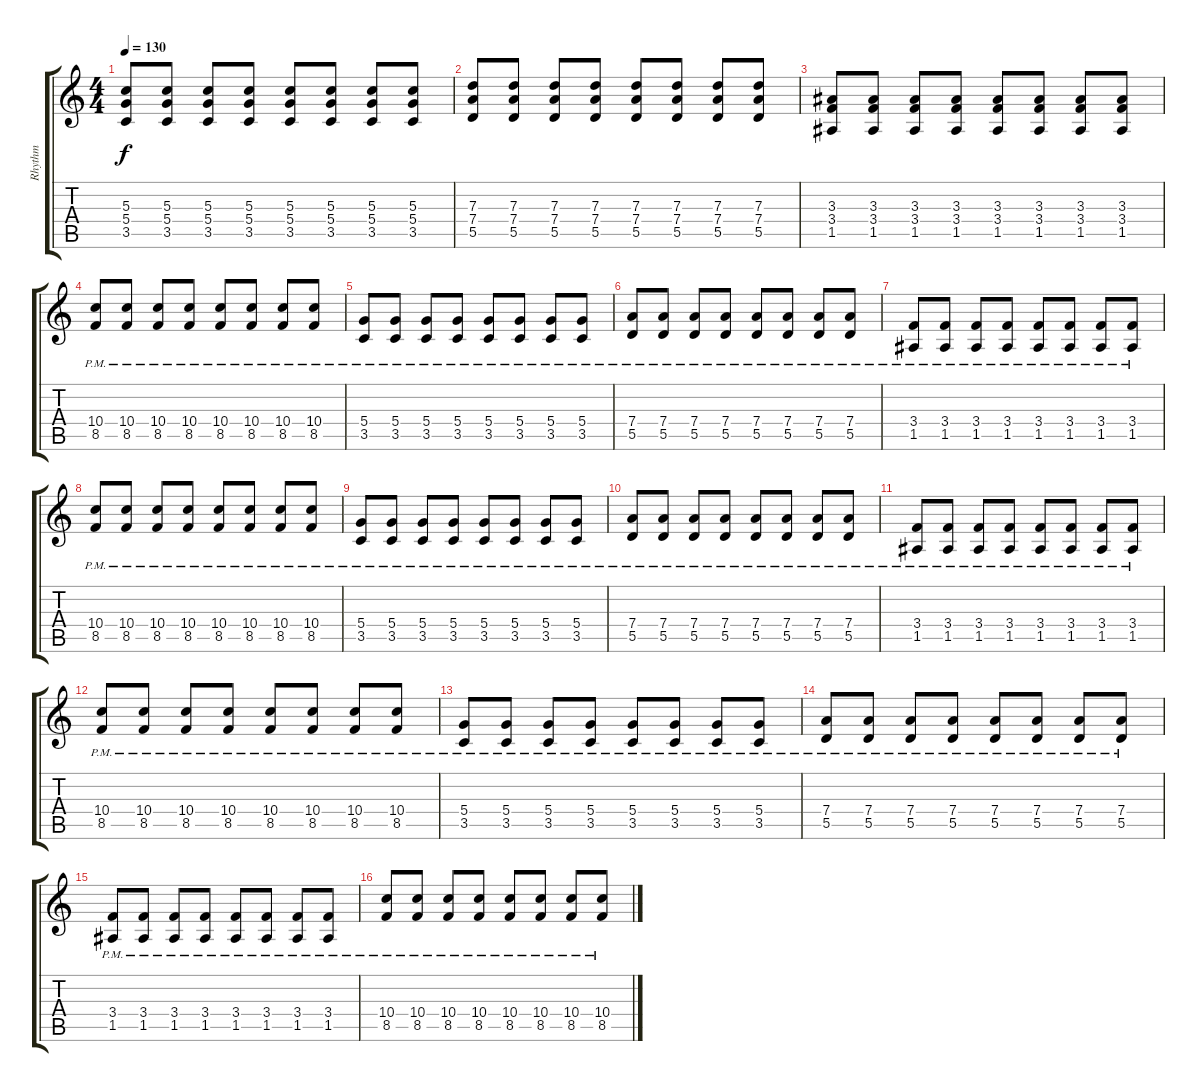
\track ("Rhythm" "Rhythm") {instrument electricguitarclean}
\staff {score tabs}
\tuning (E4 B3 G3 D3 A2 E2) {hide}
\ts (4 4)
\tempo 130
\clef g2
\ks c
(5.3 5.4 3.5).8{dy f} (5.3 5.4 3.5).8 (5.3 5.4 3.5).8 (5.3 5.4 3.5).8 (5.3 5.4 3.5).8 (5.3 5.4 3.5).8 (5.3 5.4 3.5).8 (5.3 5.4 3.5).8 |
(7.3 7.4 5.5).8 (7.3 7.4 5.5).8 (7.3 7.4 5.5).8 (7.3 7.4 5.5).8 (7.3 7.4 5.5).8 (7.3 7.4 5.5).8 (7.3 7.4 5.5).8 (7.3 7.4 5.5).8 |
(3.3 3.4 1.5).8 (3.3 3.4 1.5).8 (3.3 3.4 1.5).8 (3.3 3.4 1.5).8 (3.3 3.4 1.5).8 (3.3 3.4 1.5).8 (3.3 3.4 1.5).8 (3.3 3.4 1.5).8 |
(10.4{pm} 8.5{pm}).8 (10.4{pm} 8.5{pm}).8 (10.4{pm} 8.5{pm}).8 (10.4{pm} 8.5{pm}).8 (10.4{pm} 8.5{pm}).8 (10.4{pm} 8.5{pm}).8 (10.4{pm} 8.5{pm}).8 (10.4{pm} 8.5{pm}).8 |
(5.4{pm} 3.5{pm}).8 (5.4{pm} 3.5{pm}).8 (5.4{pm} 3.5{pm}).8 (5.4{pm} 3.5{pm}).8 (5.4{pm} 3.5{pm}).8 (5.4{pm} 3.5{pm}).8 (5.4{pm} 3.5{pm}).8 (5.4{pm} 3.5{pm}).8 |
(7.4{pm} 5.5{pm}).8 (7.4{pm} 5.5{pm}).8 (7.4{pm} 5.5{pm}).8 (7.4{pm} 5.5{pm}).8 (7.4{pm} 5.5{pm}).8 (7.4{pm} 5.5{pm}).8 (7.4{pm} 5.5{pm}).8 (7.4{pm} 5.5{pm}).8 |
(3.4{pm} 1.5{pm}).8 (3.4{pm} 1.5{pm}).8 (3.4{pm} 1.5{pm}).8 (3.4{pm} 1.5{pm}).8 (3.4{pm} 1.5{pm}).8 (3.4{pm} 1.5{pm}).8 (3.4{pm} 1.5{pm}).8 (3.4{pm} 1.5{pm}).8 |
(10.4{pm} 8.5{pm}).8 (10.4{pm} 8.5{pm}).8 (10.4{pm} 8.5{pm}).8 (10.4{pm} 8.5{pm}).8 (10.4{pm} 8.5{pm}).8 (10.4{pm} 8.5{pm}).8 (10.4{pm} 8.5{pm}).8 (10.4{pm} 8.5{pm}).8 |
(5.4{pm} 3.5{pm}).8 (5.4{pm} 3.5{pm}).8 (5.4{pm} 3.5{pm}).8 (5.4{pm} 3.5{pm}).8 (5.4{pm} 3.5{pm}).8 (5.4{pm} 3.5{pm}).8 (5.4{pm} 3.5{pm}).8 (5.4{pm} 3.5{pm}).8 |
(7.4{pm} 5.5{pm}).8 (7.4{pm} 5.5{pm}).8 (7.4{pm} 5.5{pm}).8 (7.4{pm} 5.5{pm}).8 (7.4{pm} 5.5{pm}).8 (7.4{pm} 5.5{pm}).8 (7.4{pm} 5.5{pm}).8 (7.4{pm} 5.5{pm}).8 |
(3.4{pm} 1.5{pm}).8 (3.4{pm} 1.5{pm}).8 (3.4{pm} 1.5{pm}).8 (3.4{pm} 1.5{pm}).8 (3.4{pm} 1.5{pm}).8 (3.4{pm} 1.5{pm}).8 (3.4{pm} 1.5{pm}).8 (3.4{pm} 1.5{pm}).8 |
(10.4{pm} 8.5{pm}).8 (10.4{pm} 8.5{pm}).8 (10.4{pm} 8.5{pm}).8 (10.4{pm} 8.5{pm}).8 (10.4{pm} 8.5{pm}).8 (10.4{pm} 8.5{pm}).8 (10.4{pm} 8.5{pm}).8 (10.4{pm} 8.5{pm}).8 |
(5.4{pm} 3.5{pm}).8 (5.4{pm} 3.5{pm}).8 (5.4{pm} 3.5{pm}).8 (5.4{pm} 3.5{pm}).8 (5.4{pm} 3.5{pm}).8 (5.4{pm} 3.5{pm}).8 (5.4{pm} 3.5{pm}).8 (5.4{pm} 3.5{pm}).8 |
(7.4{pm} 5.5{pm}).8 (7.4{pm} 5.5{pm}).8 (7.4{pm} 5.5{pm}).8 (7.4{pm} 5.5{pm}).8 (7.4{pm} 5.5{pm}).8 (7.4{pm} 5.5{pm}).8 (7.4{pm} 5.5{pm}).8 (7.4{pm} 5.5{pm}).8 |
(3.4{pm} 1.5{pm}).8 (3.4{pm} 1.5{pm}).8 (3.4{pm} 1.5{pm}).8 (3.4{pm} 1.5{pm}).8 (3.4{pm} 1.5{pm}).8 (3.4{pm} 1.5{pm}).8 (3.4{pm} 1.5{pm}).8 (3.4{pm} 1.5{pm}).8 |
(10.4{pm} 8.5{pm}).8 (10.4{pm} 8.5{pm}).8 (10.4{pm} 8.5{pm}).8 (10.4{pm} 8.5{pm}).8 (10.4{pm} 8.5{pm}).8 (10.4{pm} 8.5{pm}).8 (10.4{pm} 8.5{pm}).8 (10.4{pm} 8.5{pm}).8
